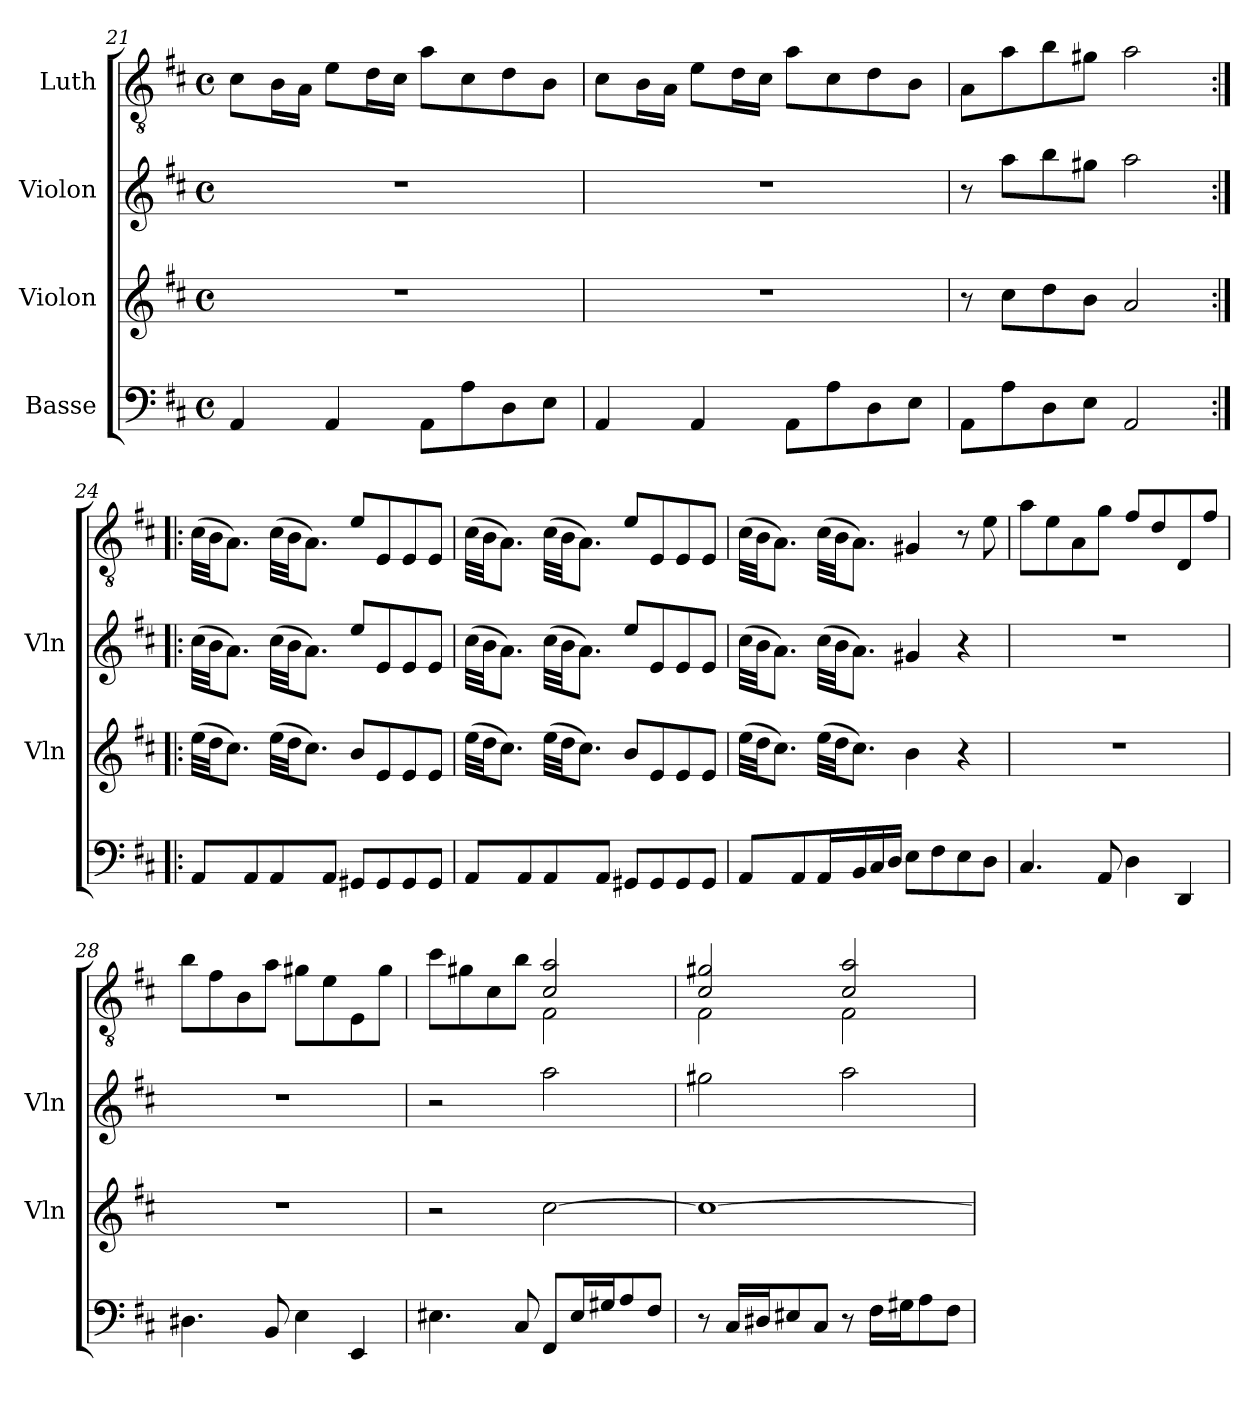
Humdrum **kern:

**kern	**kern	**kern	**kern
*part4	*part3	*part2	*part1
*staff4	*staff3	*staff2	*staff1
*I"Basse	*I"Violon	*I"Violon	*I"Luth
*	*I'Vln	*I'Vln	*
*clefF4	*clefG2	*clefG2	*clefGv2
*k[f#c#]	*k[f#c#]	*k[f#c#]	*k[f#c#]
*M4/4	*M4/4	*M4/4	*M4/4
*met(c)	*met(c)	*met(c)	*met(c)
=21	=21	=21	=21
4AA/	1r	1r	8c#\L
.	.	.	16B\L
.	.	.	16A\JJ
4AA/	.	.	8e\L
.	.	.	16d\L
.	.	.	16c#\JJ
8AA\L	.	.	8a\L
8A\	.	.	8c#\
8D\	.	.	8d\
8E\J	.	.	8B\J
=22	=22	=22	=22
4AA/	1r	1r	8c#\L
.	.	.	16B\L
.	.	.	16A\JJ
4AA/	.	.	8e\L
.	.	.	16d\L
.	.	.	16c#\JJ
8AA\L	.	.	8a\L
8A\	.	.	8c#\
8D\	.	.	8d\
8E\J	.	.	8B\J
=23	=23	=23	=23
8AA\L	8r	8r	8A\L
8A\	8cc#\L	8aa\L	8a\
8D\	8dd\	8bb\	8b\
8E\J	8b\J	8gg#X\J	8g#X\J
2AA/	2a/	2aa\	2a\
!!LO:LB:g=z
=24:|!|:	=24:|!|:	=24:|!|:	=24:|!|:
8AA/L	(>32ee\LLL	(>32cc#\LLL	(>32c#\LLL
.	32dd\JJ	32b\JJ	32B\JJ
.	8.cc#\J)	8.a\J)	8.A\J)
8AA/	.	.	.
8AA/	(>32ee\LLL	(>32cc#\LLL	(>32c#\LLL
.	32dd\JJ	32b\JJ	32B\JJ
.	8.cc#\J)	8.a\J)	8.A\J)
8AA/J	.	.	.
8GG#X/L	8b/L	8ee/L	8e/L
8GG#/	8e/	8e/	8E/
8GG#/	8e/	8e/	8E/
8GG#/J	8e/J	8e/J	8E/J
=25	=25	=25	=25
8AA/L	(>32ee\LLL	(>32cc#\LLL	(>32c#\LLL
.	32dd\JJ	32b\JJ	32B\JJ
.	8.cc#\J)	8.a\J)	8.A\J)
8AA/	.	.	.
8AA/	(>32ee\LLL	(>32cc#\LLL	(>32c#\LLL
.	32dd\JJ	32b\JJ	32B\JJ
.	8.cc#\J)	8.a\J)	8.A\J)
8AA/J	.	.	.
8GG#X/L	8b/L	8ee/L	8e/L
8GG#/	8e/	8e/	8E/
8GG#/	8e/	8e/	8E/
8GG#/J	8e/J	8e/J	8E/J
=26	=26	=26	=26
8AA/L	(>32ee\LLL	(>32cc#\LLL	(>32c#\LLL
.	32dd\JJ	32b\JJ	32B\JJ
.	8.cc#\J)	8.a\J)	8.A\J)
8AA/	.	.	.
16AA/L	(>32ee\LLL	(>32cc#\LLL	(>32c#\LLL
.	32dd\JJ	32b\JJ	32B\JJ
16BB/	8.cc#\J)	8.a\J)	8.A\J)
16C#/	.	.	.
16D/JJ	.	.	.
8E\L	4b\	4g#X/	4G#X/
8F#\	.	.	.
8E\	4r	4r	8r
8D\J	.	.	8e\
=27	=27	=27	=27
4.C#/	1r	1r	8a\L
.	.	.	8e\
.	.	.	8A\
8AA/	.	.	8g\J
4D\	.	.	8f#/L
.	.	.	8d/
4DD/	.	.	8D/
.	.	.	8f#/J
!!LO:PB:g=z
=28	=28	=28	=28
4.D#X\	1r	1r	8b\L
.	.	.	8f#\
.	.	.	8B\
8BB/	.	.	8a\J
4E\	.	.	8g#X\L
.	.	.	8e\
4EE/	.	.	8E\
.	.	.	8g#\J
=29	=29	=29	=29
*	*	*	*^
4.E#X\	2r	2r	8cc#\L	2ryy
.	.	.	8g#X\	.
.	.	.	8c#\	.
8C#/	.	.	8b\J	.
8FF#/L	[2cc#\	2aa\	2c#/ 2a/	2F#\
16E#/L	.	.	.	.
16G#X/J	.	.	.	.
8A/	.	.	.	.
8F#/J	.	.	.	.
=30	=30	=30	=30	=30
8r	1cc#_	2gg#X\	2c#/ 2g#X/	2F#\
16C#/LL	.	.	.	.
16D#X/J	.	.	.	.
8E#X/	.	.	.	.
8C#/J	.	.	.	.
8r	.	2aa\	2c#/ 2a/	2F#\
16F#\LL	.	.	.	.
16G#X\J	.	.	.	.
8A\	.	.	.	.
8F#\J	.	.	.	.
*	*	*	*v	*v
=	=	=	=
*-	*-	*-	*-
